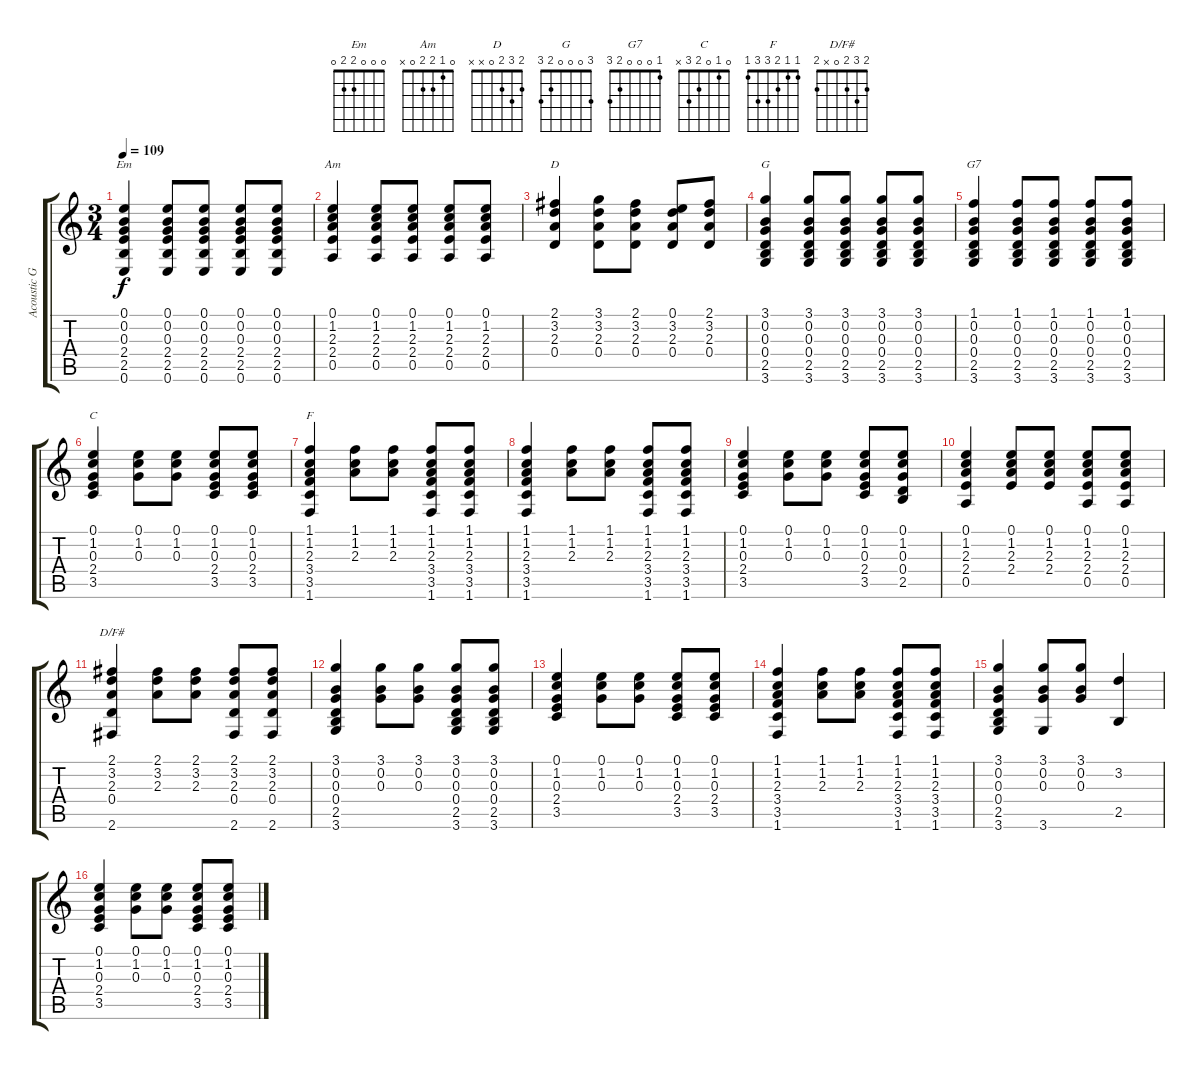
\track ("Acoustic Guitar" "Acoustic G") {instrument acousticguitarsteel}
\staff {score tabs}
\tuning (E4 B3 G3 D3 A2 E2) {hide}
\chord ("Em" 0 0 0 2 2 0)
\chord ("Am" 0 1 2 2 0 x)
\chord ("D" 2 3 2 0 x x)
\chord ("G" 3 0 0 0 2 3)
\chord ("G7" 1 0 0 0 2 3)
\chord ("C" 0 1 0 2 3 x)
\chord ("F" 1 1 2 3 3 1)
\chord ("D/F#" 2 3 2 0 x 2)
\ts (3 4)
\tempo 109
\clef g2
\ks c
(0.1 0.2 0.3 2.4 2.5 0.6).4{ch "Em" dy f} (0.1 0.2 0.3 2.4 2.5 0.6).8 (0.1 0.2 0.3 2.4 2.5 0.6).8 (0.1 0.2 0.3 2.4 2.5 0.6).8 (0.1 0.2 0.3 2.4 2.5 0.6).8 |
(0.1 1.2 2.3 2.4 0.5).4{ch "Am"} (0.1 1.2 2.3 2.4 0.5).8 (0.1 1.2 2.3 2.4 0.5).8 (0.1 1.2 2.3 2.4 0.5).8 (0.1 1.2 2.3 2.4 0.5).8 |
(2.1 3.2 2.3 0.4).4{ch "D"} (3.1 3.2 2.3 0.4).8 (2.1 3.2 2.3 0.4).8 (0.1 3.2 2.3 0.4).8 (2.1 3.2 2.3 0.4).8 |
(3.1 0.2 0.3 0.4 2.5 3.6).4{ch "G"} (3.1 0.2 0.3 0.4 2.5 3.6).8 (3.1 0.2 0.3 0.4 2.5 3.6).8 (3.1 0.2 0.3 0.4 2.5 3.6).8 (3.1 0.2 0.3 0.4 2.5 3.6).8 |
(1.1 0.2 0.3 0.4 2.5 3.6).4{ch "G7"} (1.1 0.2 0.3 0.4 2.5 3.6).8 (1.1 0.2 0.3 0.4 2.5 3.6).8 (1.1 0.2 0.3 0.4 2.5 3.6).8 (1.1 0.2 0.3 0.4 2.5 3.6).8 |
(0.1 1.2 0.3 2.4 3.5).4{ch "C"} (0.1 1.2 0.3).8 (0.1 1.2 0.3).8 (0.1 1.2 0.3 2.4 3.5).8 (0.1 1.2 0.3 2.4 3.5).8 |
(1.1 1.2 2.3 3.4 3.5 1.6).4{ch "F"} (1.1 1.2 2.3).8 (1.1 1.2 2.3).8 (1.1 1.2 2.3 3.4 3.5 1.6).8 (1.1 1.2 2.3 3.4 3.5 1.6).8 |
(1.1 1.2 2.3 3.4 3.5 1.6).4 (1.1 1.2 2.3).8 (1.1 1.2 2.3).8 (1.1 1.2 2.3 3.4 3.5 1.6).8 (1.1 1.2 2.3 3.4 3.5 1.6).8 |
(0.1 1.2 0.3 2.4 3.5).4 (0.1 1.2 0.3).8 (0.1 1.2 0.3).8 (0.1 1.2 0.3 2.4 3.5).8 (0.1 1.2 0.3 0.4 2.5).8 |
(0.1 1.2 2.3 2.4 0.5).4 (0.1 1.2 2.3 2.4).8 (0.1 1.2 2.3 2.4).8 (0.1 1.2 2.3 2.4 0.5).8 (0.1 1.2 2.3 2.4 0.5).8 |
(2.1 3.2 2.3 0.4 2.6).4{ch "D/F#"} (2.1 3.2 2.3).8 (2.1 3.2 2.3).8 (2.1 3.2 2.3 0.4 2.6).8 (2.1 3.2 2.3 0.4 2.6).8 |
(3.1 0.2 0.3 0.4 2.5 3.6).4 (3.1 0.2 0.3).8 (3.1 0.2 0.3).8 (3.1 0.2 0.3 0.4 2.5 3.6).8 (3.1 0.2 0.3 0.4 2.5 3.6).8 |
(0.1 1.2 0.3 2.4 3.5).4 (0.1 1.2 0.3).8 (0.1 1.2 0.3).8 (0.1 1.2 0.3 2.4 3.5).8 (0.1 1.2 0.3 2.4 3.5).8 |
(1.1 1.2 2.3 3.4 3.5 1.6).4 (1.1 1.2 2.3).8 (1.1 1.2 2.3).8 (1.1 1.2 2.3 3.4 3.5 1.6).8 (1.1 1.2 2.3 3.4 3.5 1.6).8 |
(3.1 0.2 0.3 0.4 2.5 3.6).4 (3.1 0.2 0.3 3.6).8 (3.1 0.2 0.3).8 (3.2 2.5).4 |
(0.1 1.2 0.3 2.4 3.5).4 (0.1 1.2 0.3).8 (0.1 1.2 0.3).8 (0.1 1.2 0.3 2.4 3.5).8 (0.1 1.2 0.3 2.4 3.5).8
